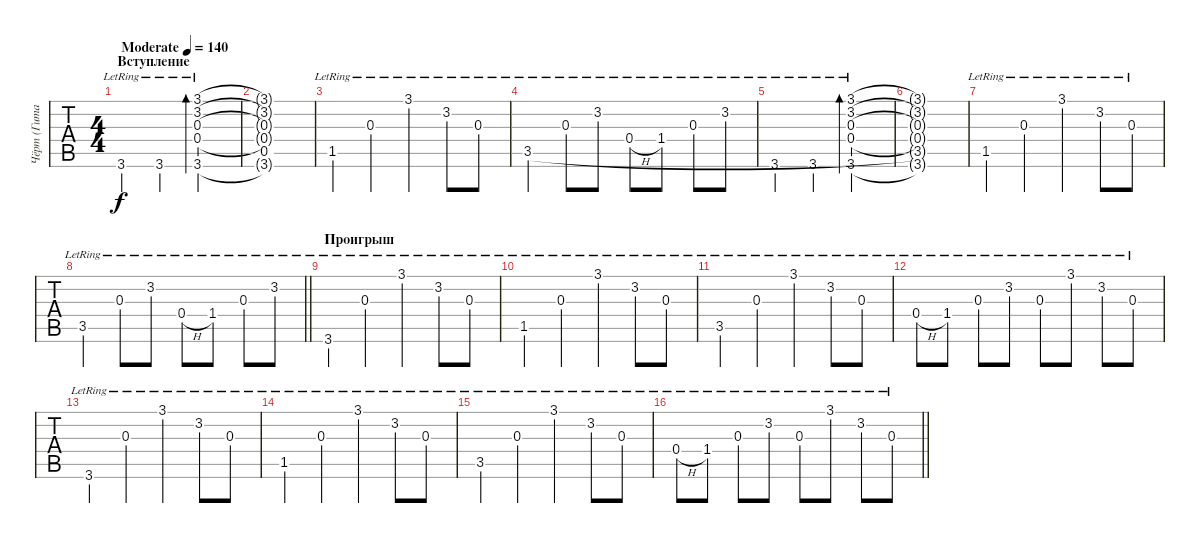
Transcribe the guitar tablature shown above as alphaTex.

\track ("Чёрт (Гитара)" "Чёрт (Гита") {instrument electricguitarclean}
\staff {tabs}
\tuning (E4 B3 G3 D3 A2 E2) {hide}
\ts (4 4)
\section ("" "Вступление")
\tempo (140 "Moderate")
\clef g2
\ks c
3.6{lr}.4{dy f instrument electricguitarclean} 3.6{lr}.4 (3.1{lr} 3.2{lr} 0.3{lr} 0.4{lr} 3.6{lr}).2{bd 60} |
(3.1{t} 3.2{t} 0.3{t} 0.4{t} 0.5 3.6{t}).1 |
1.5{lr}.4 0.3{lr}.4 3.1{lr}.4 3.2{lr}.8 0.3{lr}.8 |
3.5{lr}.4 0.3{lr}.8 3.2{lr}.8 0.4{h lr}.8 1.4{lr}.8 0.3{lr}.8 3.2{lr}.8 |
3.6{lr}.4 3.6{lr}.4 (3.1{lr} 3.2{lr} 0.3{lr} 0.4{lr} 3.6{lr}).2{bd 60} |
(3.1{t} 3.2{t} 0.3{t} 0.4{t} 3.5{t} 3.6{t}).1 |
1.5{lr}.4 0.3{lr}.4 3.1{lr}.4 3.2{lr}.8 0.3{lr}.8 |
\barLineRight lightlight
3.5{lr}.4 0.3{lr}.8 3.2{lr}.8 0.4{h lr}.8 1.4{lr}.8 0.3{lr}.8 3.2{lr}.8 |
\section ("" "Проигрыш")
3.6{lr}.4 0.3{lr}.4 3.1{lr}.4 3.2{lr}.8 0.3{lr}.8 |
1.5{lr}.4 0.3{lr}.4 3.1{lr}.4 3.2{lr}.8 0.3{lr}.8 |
3.5{lr}.4 0.3{lr}.4 3.1{lr}.4 3.2{lr}.8 0.3{lr}.8 |
0.4{h lr}.8 1.4{lr}.8 0.3{lr}.8 3.2{lr}.8 0.3{lr}.8 3.1{lr}.8 3.2{lr}.8 0.3{lr}.8 |
3.6{lr}.4 0.3{lr}.4 3.1{lr}.4 3.2{lr}.8 0.3{lr}.8 |
1.5{lr}.4 0.3{lr}.4 3.1{lr}.4 3.2{lr}.8 0.3{lr}.8 |
3.5{lr}.4 0.3{lr}.4 3.1{lr}.4 3.2{lr}.8 0.3{lr}.8 |
\barLineRight lightlight
0.4{h lr}.8 1.4{lr}.8 0.3{lr}.8 3.2{lr}.8 0.3{lr}.8 3.1{lr}.8 3.2{lr}.8 0.3{lr}.8
